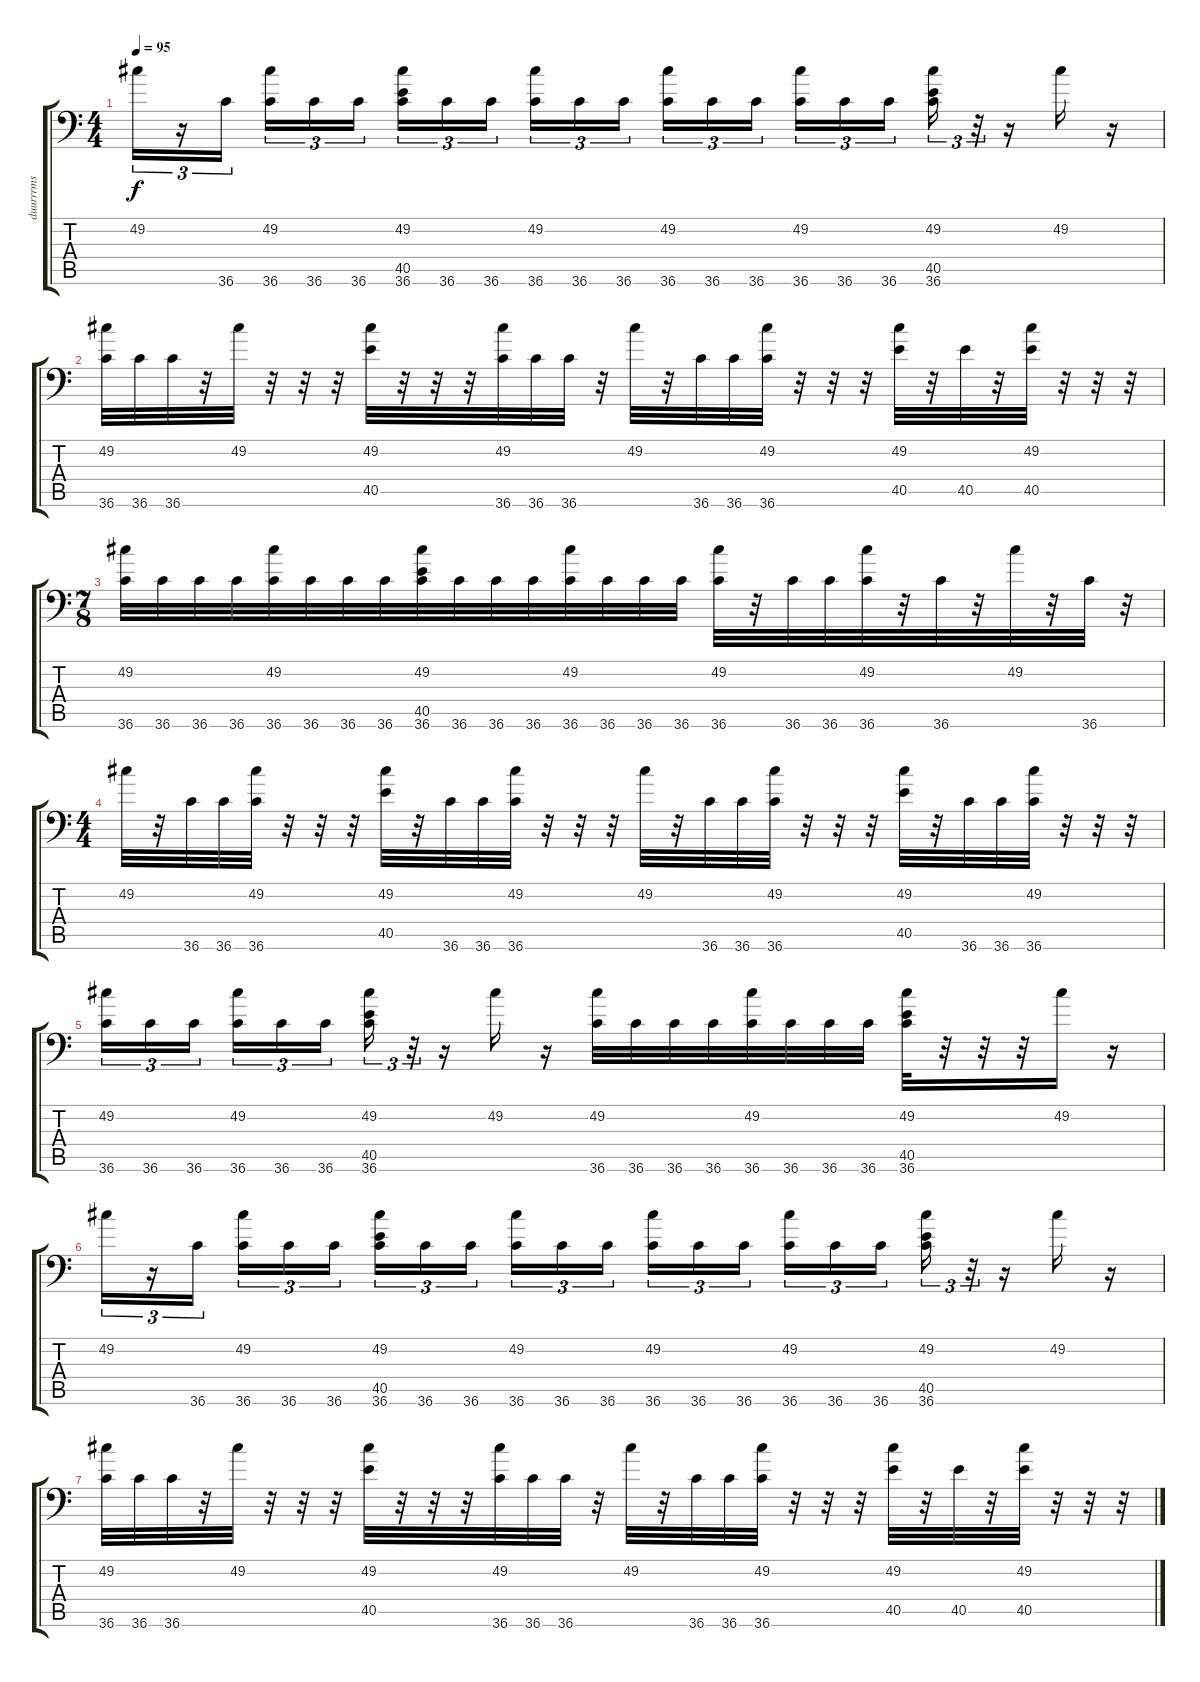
\track ("duurrrms" "duurrrms") {instrument acousticgrandpiano}
\staff {score tabs}
\tuning (C-1 C-1 C-1 C-1 C-1 C-1) {hide}
\ts (4 4)
\tempo 95
\clef f4
\ks c
49.2.16{tu (3 2) dy f} r.16{tu (3 2)} 36.6.16{tu (3 2)} (49.2 36.6).16{tu (3 2)} 36.6.16{tu (3 2)} 36.6.16{tu (3 2)} (49.2 40.5 36.6).16{tu (3 2)} 36.6.16{tu (3 2)} 36.6.16{tu (3 2)} (49.2 36.6).16{tu (3 2)} 36.6.16{tu (3 2)} 36.6.16{tu (3 2)} (49.2 36.6).16{tu (3 2)} 36.6.16{tu (3 2)} 36.6.16{tu (3 2)} (49.2 36.6).16{tu (3 2)} 36.6.16{tu (3 2)} 36.6.16{tu (3 2)} (49.2 40.5 36.6).16{tu (3 2)} r.32{tu (3 2)} r.16 49.2.16 r.16 |
(49.2 36.6).32 36.6.32 36.6.32 r.32 49.2.32 r.32 r.32 r.32 (49.2 40.5).32 r.32 r.32 r.32 (49.2 36.6).32 36.6.32 36.6.32 r.32 49.2.32 r.32 36.6.32 36.6.32 (49.2 36.6).32 r.32 r.32 r.32 (49.2 40.5).32 r.32 40.5.32 r.32 (49.2 40.5).32 r.32 r.32 r.32 |
\ts (7 8)
(49.2 36.6).32 36.6.32 36.6.32 36.6.32 (49.2 36.6).32 36.6.32 36.6.32 36.6.32 (49.2 40.5 36.6).32 36.6.32 36.6.32 36.6.32 (49.2 36.6).32 36.6.32 36.6.32 36.6.32 (49.2 36.6).32 r.32 36.6.32 36.6.32 (49.2 36.6).32 r.32 36.6.32 r.32 49.2.32 r.32 36.6.32 r.32 |
\ts (4 4)
49.2.32 r.32 36.6.32 36.6.32 (49.2 36.6).32 r.32 r.32 r.32 (49.2 40.5).32 r.32 36.6.32 36.6.32 (49.2 36.6).32 r.32 r.32 r.32 49.2.32 r.32 36.6.32 36.6.32 (49.2 36.6).32 r.32 r.32 r.32 (49.2 40.5).32 r.32 36.6.32 36.6.32 (49.2 36.6).32 r.32 r.32 r.32 |
(49.2 36.6).16{tu (3 2)} 36.6.16{tu (3 2)} 36.6.16{tu (3 2)} (49.2 36.6).16{tu (3 2)} 36.6.16{tu (3 2)} 36.6.16{tu (3 2)} (49.2 40.5 36.6).16{tu (3 2)} r.32{tu (3 2)} r.16 49.2.16 r.16 (49.2 36.6).32 36.6.32 36.6.32 36.6.32 (49.2 36.6).32 36.6.32 36.6.32 36.6.32 (49.2 40.5 36.6).32 r.32 r.32 r.32 49.2.16 r.16 |
49.2.16{tu (3 2)} r.16{tu (3 2)} 36.6.16{tu (3 2)} (49.2 36.6).16{tu (3 2)} 36.6.16{tu (3 2)} 36.6.16{tu (3 2)} (49.2 40.5 36.6).16{tu (3 2)} 36.6.16{tu (3 2)} 36.6.16{tu (3 2)} (49.2 36.6).16{tu (3 2)} 36.6.16{tu (3 2)} 36.6.16{tu (3 2)} (49.2 36.6).16{tu (3 2)} 36.6.16{tu (3 2)} 36.6.16{tu (3 2)} (49.2 36.6).16{tu (3 2)} 36.6.16{tu (3 2)} 36.6.16{tu (3 2)} (49.2 40.5 36.6).16{tu (3 2)} r.32{tu (3 2)} r.16 49.2.16 r.16 |
(49.2 36.6).32 36.6.32 36.6.32 r.32 49.2.32 r.32 r.32 r.32 (49.2 40.5).32 r.32 r.32 r.32 (49.2 36.6).32 36.6.32 36.6.32 r.32 49.2.32 r.32 36.6.32 36.6.32 (49.2 36.6).32 r.32 r.32 r.32 (49.2 40.5).32 r.32 40.5.32 r.32 (49.2 40.5).32 r.32 r.32 r.32
